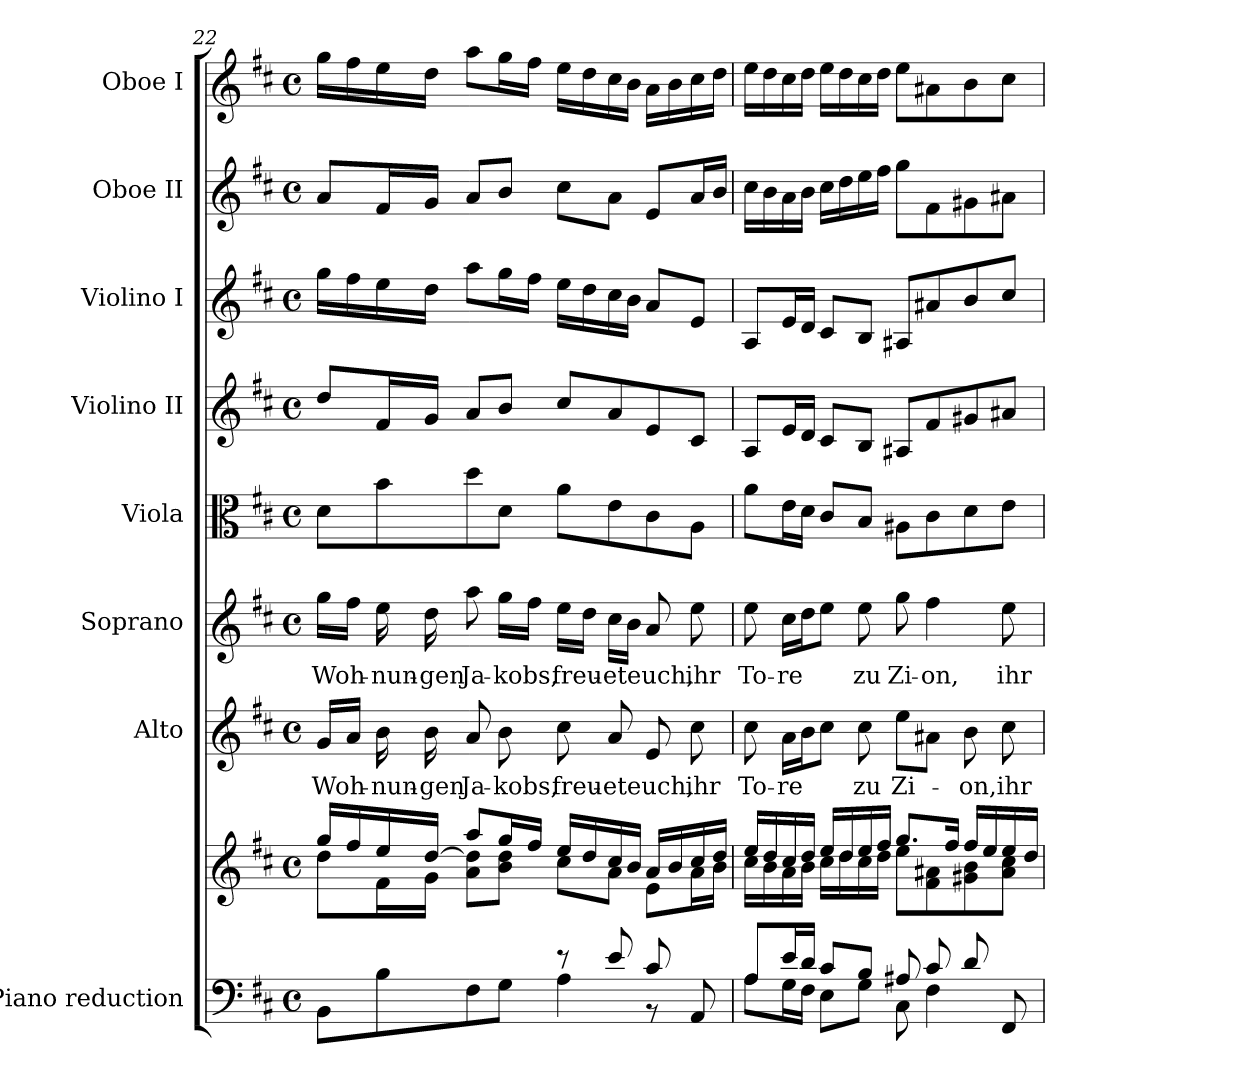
**kern	**kern	**kern	**text	**kern	**text	**kern	**kern	**kern	**kern	**kern
*part8	*part8	*part7	*part7	*part6	*part6	*part5	*part4	*part3	*part2	*part1
*staff9	*staff8	*staff7	*staff7	*staff6	*staff6	*staff5	*staff4	*staff3	*staff2	*staff1
*I"Piano reduction	*	*I"Alto	*	*I"Soprano	*	*I"Viola	*I"Violino II	*I"Violino I	*I"Oboe II	*I"Oboe I
*I'Pno	*	*	*	*	*	*I'Vla	*I'Vln	*I'Vln	*I'Ob	*I'Ob
*clefF4	*clefG2	*clefG2	*	*clefG2	*	*clefC3	*clefG2	*clefG2	*clefG2	*clefG2
*k[f#c#]	*k[f#c#]	*k[f#c#]	*	*k[f#c#]	*	*k[f#c#]	*k[f#c#]	*k[f#c#]	*k[f#c#]	*k[f#c#]
*M4/4	*M4/4	*M4/4	*	*M4/4	*	*M4/4	*M4/4	*M4/4	*M4/4	*M4/4
*met(c)	*met(c)	*met(c)	*	*met(c)	*	*met(c)	*met(c)	*met(c)	*met(c)	*met(c)
=22	=22	=22	=22	=22	=22	=22	=22	=22	=22	=22
*^	*^	*	*	*	*	*	*	*	*	*
*	*	*	*^	*	*	*	*	*	*	*	*	*
!	!	!	!	!	!	!LO:LY:b	!	!LO:LY:b	!	!	!	!	!
2ryy	8BB\L	16gg/LL	8dd\L	2..ryy	16g/LL	Woh-	16gg\LL	Woh-	8d\L	8dd/L	16gg\LL	8a/L	16gg\LL
.	.	16ff#/	.	.	16a/JJ	.	16ff#\JJ	.	.	.	16ff#\	.	16ff#\
!	!	!	!	!	!	!LO:LY:b	!	!LO:LY:b	!	!	!	!	!
.	8B\	16ee/	16f#\L	.	16b\	-nun-	16ee\	-nun-	8b\	16f#/L	16ee\	16f#/L	16ee\
!	!	!	!	!	!	!LO:LY:b	!	!LO:LY:b	!	!	!	!	!
.	.	[<16dd/JJ	16g\JJ	.	16b\	-gen	16dd\	-gen	.	16g/JJ	16dd\JJ	16g/JJ	16dd\JJ
!	!	!	!	!	!	!LO:LY:b	!	!LO:LY:b	!	!	!	!	!
.	8F#\	8aa/L	8a\ 8dd\]L	.	8a/	Ja-	8aa\	Ja-	8dd\	8a/L	8aa\L	8a/L	8aa\L
!	!	!	!	!	!	!LO:LY:b	!	!LO:LY:b	!	!	!	!	!
.	8G\J	16gg/L	8b\ 8dd\J	.	8b\	-kobs,	16gg\LL	-kobs,	8d\J	8b/J	16gg\L	8b/J	16gg\L
.	.	16ff#/JJ	.	.	.	.	16ff#\JJ	.	.	.	16ff#\JJ	.	16ff#\JJ
!	!	!	!	!	!	!LO:LY:b	!	!LO:LY:b	!	!	!	!	!
8r	4A\	16ee/LL	8cc#\L	.	8cc#\	freu-	16ee\LL	freu-	8a\L	8cc#/L	16ee\LL	8cc#\L	16ee\LL
.	.	16dd/	.	.	.	.	16dd\JJ	.	.	.	16dd\	.	16dd\
!	!	!	!	!	!	!LO:LY:b	!	!LO:LY:b	!	!	!	!	!
8e/L	.	16cc#/	8a\J	.	8a/	-et	16cc#\LL	-et	8e\	8a/	16cc#\	8a\J	16cc#\
.	.	16b/JJ	.	.	.	.	16b\JJ	.	.	.	16b\JJ	.	16b\JJ
!	!	!	!	!	!	!LO:LY:b	!	!LO:LY:b	!	!	!	!	!
8c#/	8r	16a/LL	8e\L	.	8e/	euch,	8a/	euch,	8c#\	8e/	8a/L	8e/L	16a\LL
.	.	16b/	.	.	.	.	.	.	.	.	.	.	16b\
!	!	!	!	!	!	!LO:LY:b	!	!LO:LY:b	!	!	!	!	!
8ryy	8AA/	16cc#/	16a\L	8e\J	8cc#\	ihr	8ee\	ihr	8A\J	8c#/J	8e/J	16a/L	16cc#\
.	.	16dd/JJ	16b\JJ	.	.	.	.	.	.	.	.	16b/JJ	16dd\JJ
=23	=23	=23	=23	=23	=23	=23	=23	=23	=23	=23	=23	=23	=23
!	!	!	!	!	!	!LO:LY:b	!	!LO:LY:b	!	!	!	!	!
8A/L	8A\L	16ee/LL	16cc#\LL	2..ryy	8cc#\	To-	8ee\	To-	8a\L	8A/L	8A/L	16cc#\LL	16ee\LL
.	.	16dd/	16b\	.	.	.	.	.	.	.	.	16b\	16dd\
!	!	!	!	!	!	!LO:LY:b	!	!LO:LY:b	!	!	!	!	!
16e/L	16G\L	16cc#/	16a\	.	16a\LL	-re	16cc#\LL	-re	16e\L	16e/L	16e/L	16a\	16cc#\
16d/JJ	16F#\JJ	16dd/JJ	16b\JJ	.	16b\J	.	16dd\J	.	16d\JJ	16d/JJ	16d/JJ	16b\JJ	16dd\JJ
8c#/L	8E\L	16ee/LL	16cc#\LL	.	8cc#\J	.	8ee\J	.	8c#/L	8c#/L	8c#/L	16cc#\LL	16ee\LL
.	.	16dd/	16dd\	.	.	.	.	.	.	.	.	16dd\	16dd\
!	!	!	!	!	!	!LO:LY:b	!	!LO:LY:b	!	!	!	!	!
8B/J	8G\J	16ee/	16cc#\	.	8cc#\	zu	8ee\	zu	8B/J	8B/J	8B/J	16ee\	16cc#\
.	.	16ff#/JJ	16dd\JJ	.	.	.	.	.	.	.	.	16ff#\JJ	16dd\JJ
!	!	!	!	!	!	!LO:LY:b	!	!LO:LY:b	!	!	!	!	!
8A#X/L	8C#\	8.gg/L	8ee\L	.	8ee\L	Zi-	8gg\	Zi-	8A#X\L	8A#X/L	8A#X/L	8gg\L	8ee\L
!	!	!	!	!	!	!	!	!LO:LY:b	!	!	!	!	!
8c#/	4F#\	.	8f#\ 8a#X\	.	8a#X\J	.	4ff#\	-on,	8c#\	8f#/	8a#X/	8f#\	8a#X\
.	.	16ff#/Jk	.	.	.	.	.	.	.	.	.	.	.
!	!	!	!	!	!	!LO:LY:b	!	!	!	!	!	!	!
8d/	.	16ff#/LL	8g#X\ 8b\	.	8b\	-on,	.	.	8d\	8g#X/	8b/	8g#X\	8b\
.	.	16ee/	.	.	.	.	.	.	.	.	.	.	.
!	!	!	!	!	!	!LO:LY:b	!	!LO:LY:b	!	!	!	!	!
8ryy	8FF#/	16ee/	8a#\ 8cc#\J	8e\J	8cc#\	ihr	8ee\	ihr	8e\J	8a#X/J	8cc#/J	8a#X\J	8cc#\J
.	.	16dd/JJ	.	.	.	.	.	.	.	.	.	.	.
*v	*v	*	*	*	*	*	*	*	*	*	*	*	*
*	*v	*v	*v	*	*	*	*	*	*	*	*	*
=	=	=	=	=	=	=	=	=	=	=
*-	*-	*-	*-	*-	*-	*-	*-	*-	*-	*-
